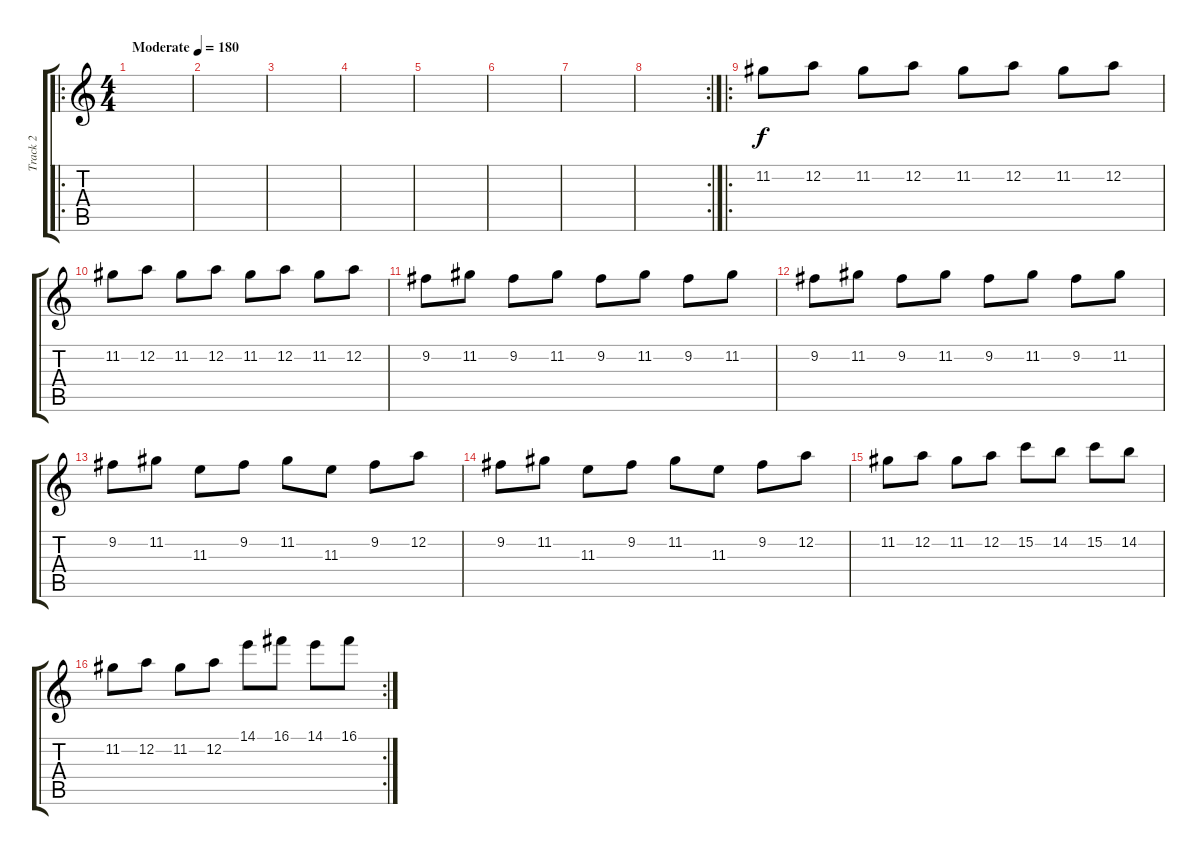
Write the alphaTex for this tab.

\track ("Track 2" "Track 2") {instrument overdrivenguitar}
\staff {score tabs}
\tuning (D4 A3 F3 C3 G2 C2) {hide}
\ro
\ts (4 4)
\tempo (180 "Moderate")
\clef g2
\ks c
|
|
|
|
|
|
|
\rc 2
|
\ro
11.2.8 12.2.8 11.2.8 12.2.8 11.2.8 12.2.8 11.2.8 12.2.8 |
11.2.8 12.2.8 11.2.8 12.2.8 11.2.8 12.2.8 11.2.8 12.2.8 |
9.2.8 11.2.8 9.2.8 11.2.8 9.2.8 11.2.8 9.2.8 11.2.8 |
9.2.8 11.2.8 9.2.8 11.2.8 9.2.8 11.2.8 9.2.8 11.2.8 |
9.2.8 11.2.8 11.3.8 9.2.8 11.2.8 11.3.8 9.2.8 12.2.8 |
9.2.8 11.2.8 11.3.8 9.2.8 11.2.8 11.3.8 9.2.8 12.2.8 |
11.2.8 12.2.8 11.2.8 12.2.8 15.2.8 14.2.8 15.2.8 14.2.8 |
\rc 2
11.2.8 12.2.8 11.2.8 12.2.8 14.1.8 16.1.8 14.1.8 16.1.8
